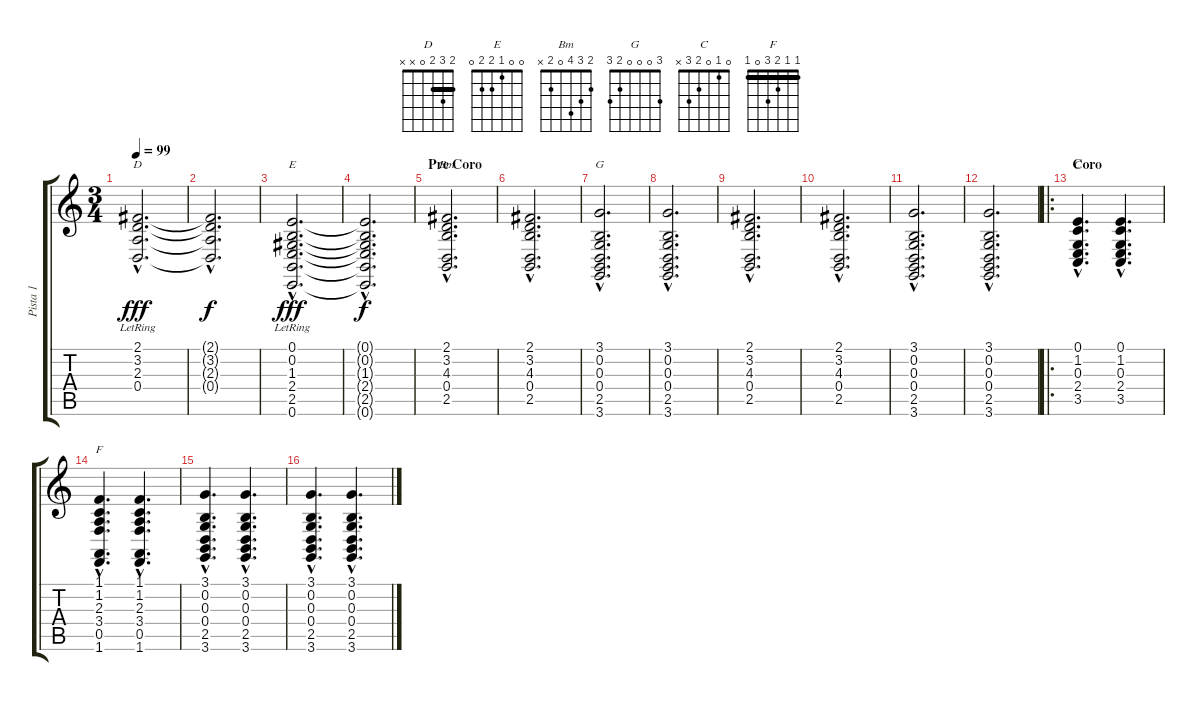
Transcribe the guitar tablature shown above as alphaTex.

\track ("Pista 1" "Pista 1") {instrument brightacousticpiano}
\staff {score tabs}
\tuning (E4 B3 G3 D3 A2 E2) {hide}
\chord ("D" 2 3 2 0 x x) {barre 2}
\chord ("E" 0 0 1 2 2 0)
\chord ("Bm" 2 3 4 0 2 x)
\chord ("G" 3 0 0 0 2 3)
\chord ("C" 0 1 0 2 3 x)
\chord ("F" 1 1 2 3 0 1) {barre 1}
\ts (3 4)
\tempo 99
\clef g2
\ks c
(2.1{hac lr} 3.2{hac lr} 2.3{hac lr} 0.4{hac lr}).2{d ch "D" dy fff} |
(2.1{hac t} 3.2{hac t} 2.3{hac t} 0.4{hac t}).2{d dy f} |
(0.1{hac lr} 0.2{hac lr} 1.3{hac lr} 2.4{hac lr} 2.5{hac lr} 0.6{hac lr}).2{d ch "E" dy fff} |
(0.1{hac t} 0.2{hac t} 1.3{hac t} 2.4{hac t} 2.5{hac t} 0.6{hac t}).2{d dy f} |
\section ("" "Pre Coro")
(2.1{hac} 3.2{hac} 4.3{hac} 0.4{hac} 2.5{hac}).2{d ch "Bm"} |
(2.1{hac} 3.2{hac} 4.3{hac} 0.4{hac} 2.5{hac}).2{d} |
(3.1{hac} 0.2{hac} 0.3{hac} 0.4{hac} 2.5{hac} 3.6{hac}).2{d ch "G"} |
(3.1{hac} 0.2{hac} 0.3{hac} 0.4{hac} 2.5{hac} 3.6{hac}).2{d} |
(2.1{hac} 3.2{hac} 4.3{hac} 0.4{hac} 2.5{hac}).2{d} |
(2.1{hac} 3.2{hac} 4.3{hac} 0.4{hac} 2.5{hac}).2{d} |
(3.1{hac} 0.2{hac} 0.3{hac} 0.4{hac} 2.5{hac} 3.6{hac}).2{d} |
(3.1{hac} 0.2{hac} 0.3{hac} 0.4{hac} 2.5{hac} 3.6{hac}).2{d} |
\ro
\section ("" "Coro")
(0.1{hac} 1.2{hac} 0.3{hac} 2.4{hac} 3.5{hac}).4{d ch "C"} (0.1{hac} 1.2{hac} 0.3{hac} 2.4{hac} 3.5{hac}).4{d} |
(1.1{hac} 1.2{hac} 2.3{hac} 3.4{hac} 0.5{hac} 1.6{hac}).4{d ch "F"} (1.1{hac} 1.2{hac} 2.3{hac} 3.4{hac} 0.5{hac} 1.6{hac}).4{d} |
(3.1{hac} 0.2{hac} 0.3{hac} 0.4{hac} 2.5{hac} 3.6{hac}).4{d} (3.1{hac} 0.2{hac} 0.3{hac} 0.4{hac} 2.5{hac} 3.6{hac}).4{d} |
(3.1{hac} 0.2{hac} 0.3{hac} 0.4{hac} 2.5{hac} 3.6{hac}).4{d} (3.1{hac} 0.2{hac} 0.3{hac} 0.4{hac} 2.5{hac} 3.6{hac}).4{d}
